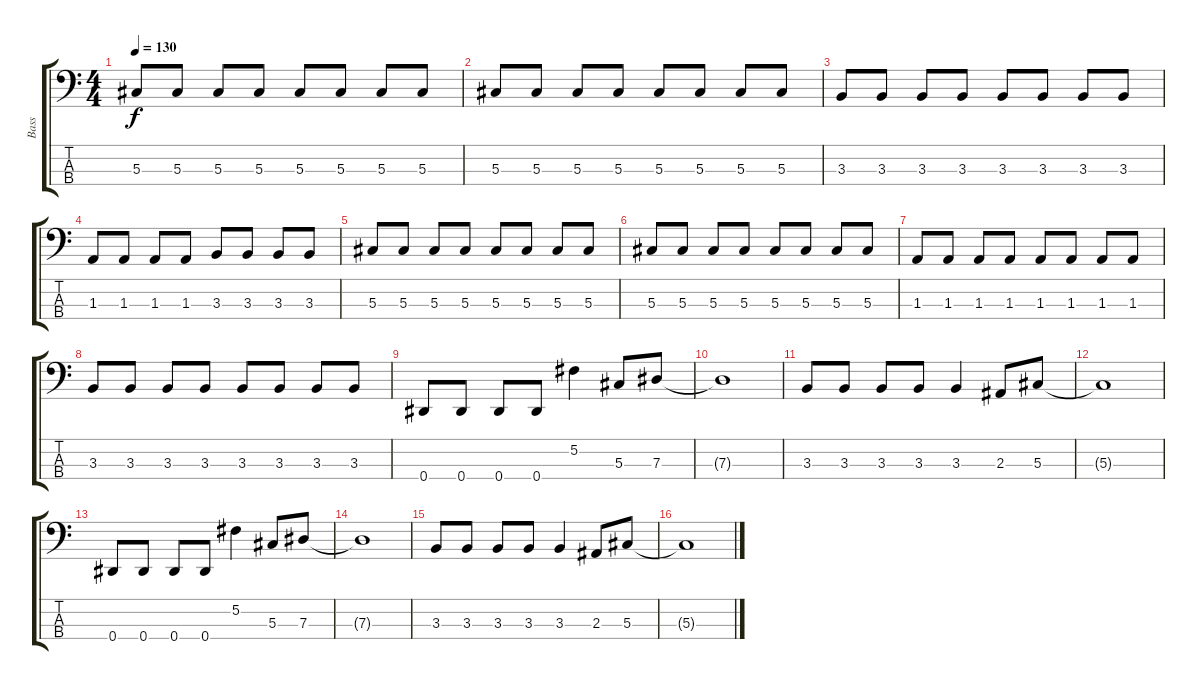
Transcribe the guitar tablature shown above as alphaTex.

\track ("Bass" "Bass") {instrument electricbassfinger}
\staff {score tabs}
\tuning (Gb2 Db2 Ab1 Eb1) {hide}
\ts (4 4)
\tempo 130
\clef f4
\ks c
5.3.8{dy f} 5.3.8 5.3.8 5.3.8 5.3.8 5.3.8 5.3.8 5.3.8 |
5.3.8 5.3.8 5.3.8 5.3.8 5.3.8 5.3.8 5.3.8 5.3.8 |
3.3.8 3.3.8 3.3.8 3.3.8 3.3.8 3.3.8 3.3.8 3.3.8 |
1.3.8 1.3.8 1.3.8 1.3.8 3.3.8 3.3.8 3.3.8 3.3.8 |
5.3.8 5.3.8 5.3.8 5.3.8 5.3.8 5.3.8 5.3.8 5.3.8 |
5.3.8 5.3.8 5.3.8 5.3.8 5.3.8 5.3.8 5.3.8 5.3.8 |
1.3.8 1.3.8 1.3.8 1.3.8 1.3.8 1.3.8 1.3.8 1.3.8 |
3.3.8 3.3.8 3.3.8 3.3.8 3.3.8 3.3.8 3.3.8 3.3.8 |
0.4.8 0.4.8 0.4.8 0.4.8 5.2.4 5.3.8 7.3.8 |
7.3{t}.1 |
3.3.8 3.3.8 3.3.8 3.3.8 3.3.4 2.3.8 5.3.8 |
5.3{t}.1 |
0.4.8 0.4.8 0.4.8 0.4.8 5.2.4 5.3.8 7.3.8 |
7.3{t}.1 |
3.3.8 3.3.8 3.3.8 3.3.8 3.3.4 2.3.8 5.3.8 |
5.3{t}.1
